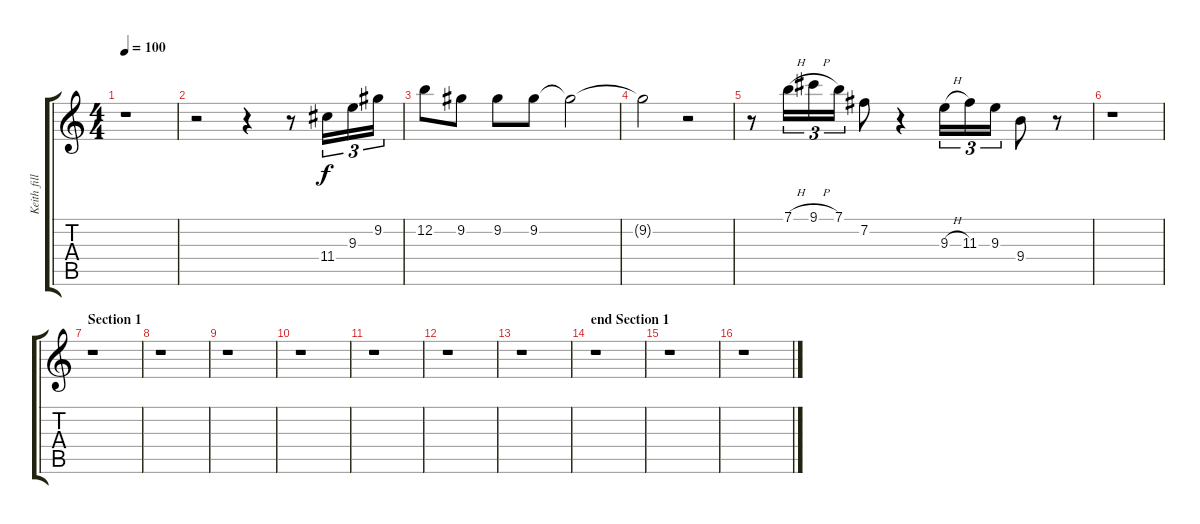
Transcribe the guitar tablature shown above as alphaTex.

\track ("Keith fills & solo classical" "Keith fill") {instrument acousticguitarnylon}
\staff {score tabs}
\tuning (E4 B3 G3 D3 A2 E2) {hide}
\ts (4 4)
\tempo 100
\clef g2
\ks c
r.1{dy f instrument acousticguitarnylon} |
r.2 r.4 r.8 11.4.16{tu (3 2)} 9.3.16{tu (3 2)} 9.2.16{tu (3 2)} |
12.2.8 9.2.8 9.2.8 9.2.8 9.2{t}.2 |
9.2{t}.2 r.2 |
r.8 7.1{h}.16{tu (3 2)} 9.1{h}.16{tu (3 2)} 7.1.16{tu (3 2)} 7.2.8 r.4 9.3{h}.16{tu (3 2)} 11.3.16{tu (3 2)} 9.3.16{tu (3 2)} 9.4.8 r.8 |
r.1 |
\section ("" "Section 1")
r.1 |
r.1 |
r.1 |
r.1 |
r.1 |
r.1 |
r.1 |
\section ("" "end Section 1")
r.1 |
r.1 |
r.1
